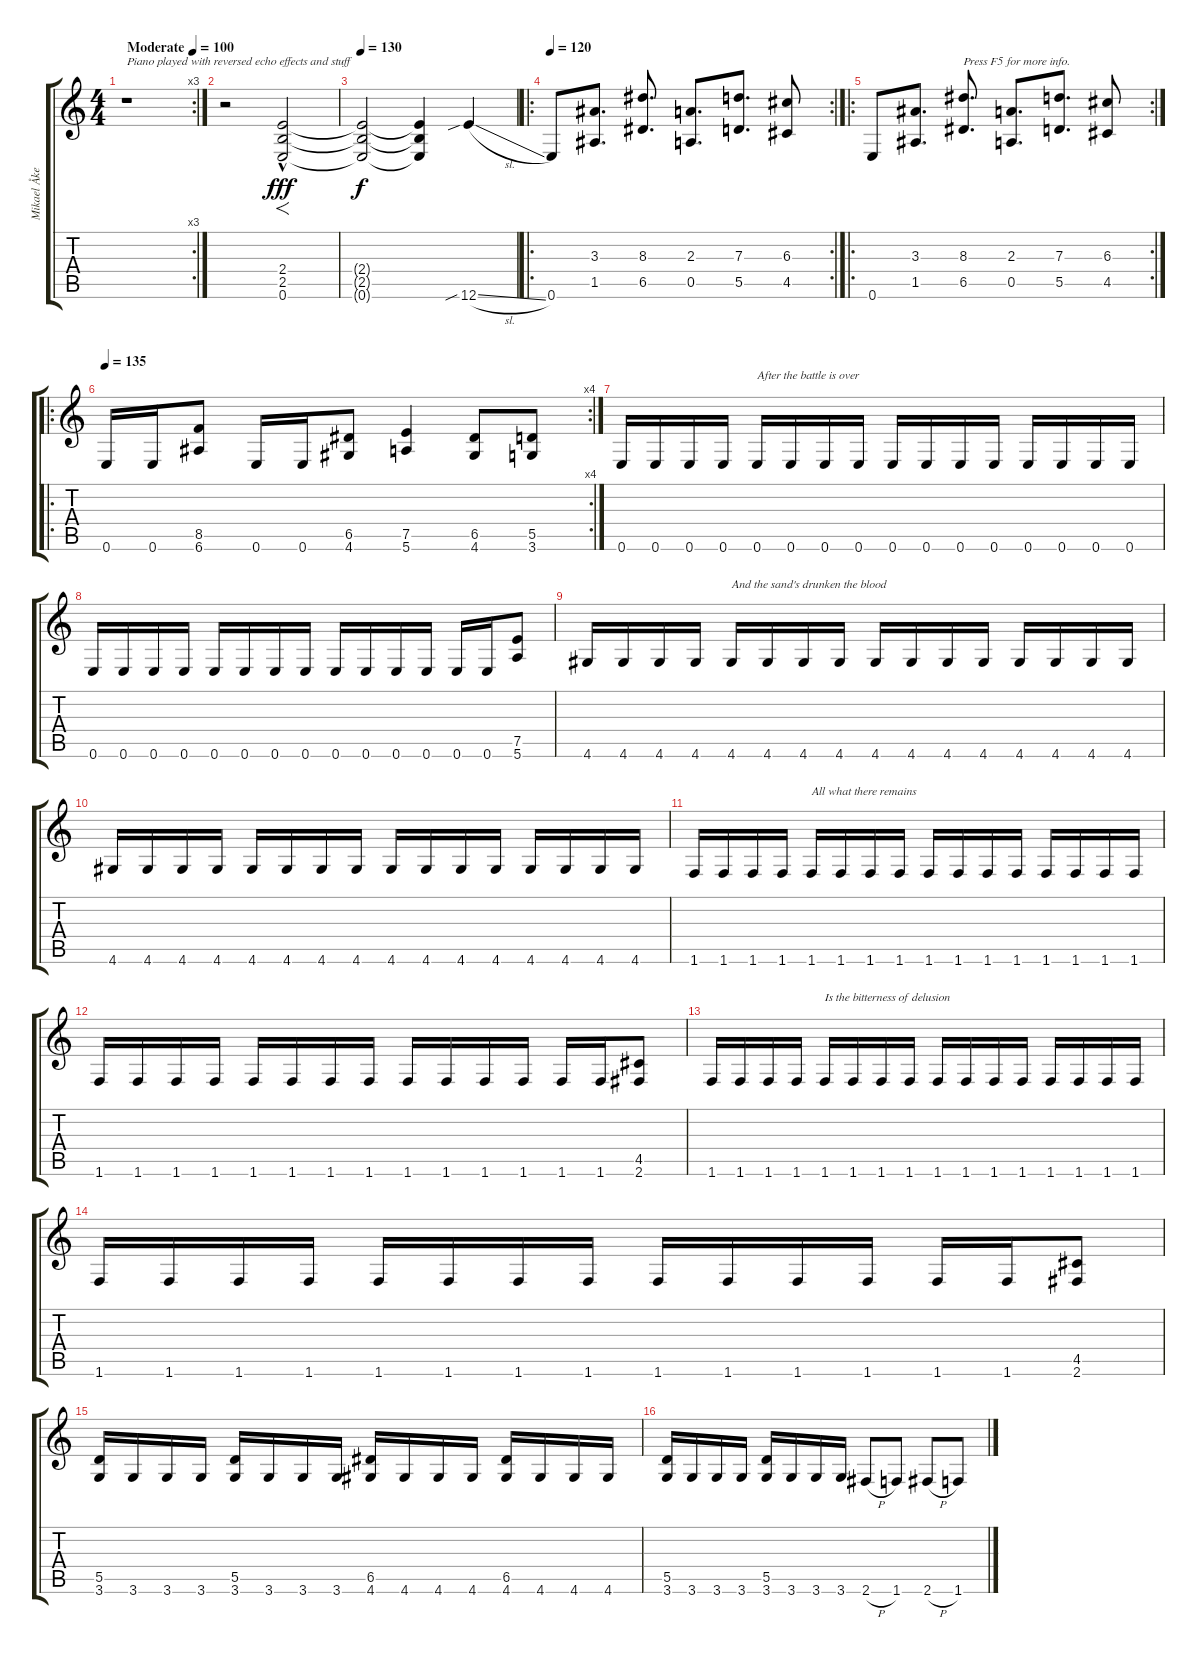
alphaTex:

\track ("Mikael Åkerfeldt" "Mikael Åke") {instrument distortionguitar}
\staff {score tabs}
\tuning (E4 B3 G3 D3 A2 E2) {hide}
\rc 3
\ts (4 4)
\tempo (100 "Moderate")
\clef g2
\ks c
r.1{txt "Piano played with reversed echo effects and stuff" dy fff instrument distortionguitar} |
r.2 (2.4{hac} 2.5{hac} 0.6{hac}).2{f} |
\tempo 130
(2.4{t} 2.5{t} 0.6{t}).2{dy f} (2.4{t} 2.5{t} 0.6{t}).4 12.6{sib sl}.4 |
\ro
\rc 2
\tempo 120
0.6.8 (3.3 1.5).8{d} (8.3 6.5).8{d} (2.3 0.5).8{d} (7.3 5.5).8{d} (6.3 4.5).8 |
\ro
\rc 2
0.6.8 (3.3 1.5).8{d} (8.3 6.5).8{d txt "Press F5 for more info."} (2.3 0.5).8{d} (7.3 5.5).8{d} (6.3 4.5).8 |
\ro
\rc 4
\tempo 140
\tempo 135
0.6.16 0.6.16 (8.5 6.6).8 0.6.16 0.6.16 (6.5 4.6).8 (7.5 5.6).4 (6.5 4.6).8 (5.5 3.6).8 |
0.6.16 0.6.16 0.6.16 0.6.16 0.6.16{txt "After the battle is over"} 0.6.16 0.6.16 0.6.16 0.6.16 0.6.16 0.6.16 0.6.16 0.6.16 0.6.16 0.6.16 0.6.16 |
0.6.16 0.6.16 0.6.16 0.6.16 0.6.16 0.6.16 0.6.16 0.6.16 0.6.16 0.6.16 0.6.16 0.6.16 0.6.16 0.6.16 (7.5 5.6).8 |
4.6.16 4.6.16 4.6.16 4.6.16 4.6.16{txt "And the sand's drunken the blood"} 4.6.16 4.6.16 4.6.16 4.6.16 4.6.16 4.6.16 4.6.16 4.6.16 4.6.16 4.6.16 4.6.16 |
4.6.16 4.6.16 4.6.16 4.6.16 4.6.16 4.6.16 4.6.16 4.6.16 4.6.16 4.6.16 4.6.16 4.6.16 4.6.16 4.6.16 4.6.16 4.6.16 |
1.6.16 1.6.16 1.6.16 1.6.16 1.6.16{txt "All what there remains"} 1.6.16 1.6.16 1.6.16 1.6.16 1.6.16 1.6.16 1.6.16 1.6.16 1.6.16 1.6.16 1.6.16 |
1.6.16 1.6.16 1.6.16 1.6.16 1.6.16 1.6.16 1.6.16 1.6.16 1.6.16 1.6.16 1.6.16 1.6.16 1.6.16 1.6.16 (4.5 2.6).8 |
1.6.16 1.6.16 1.6.16 1.6.16 1.6.16{txt "Is the bitterness of delusion"} 1.6.16 1.6.16 1.6.16 1.6.16 1.6.16 1.6.16 1.6.16 1.6.16 1.6.16 1.6.16 1.6.16 |
1.6.16 1.6.16 1.6.16 1.6.16 1.6.16 1.6.16 1.6.16 1.6.16 1.6.16 1.6.16 1.6.16 1.6.16 1.6.16 1.6.16 (4.5 2.6).8 |
(5.5 3.6).16 3.6.16 3.6.16 3.6.16 (5.5 3.6).16 3.6.16 3.6.16 3.6.16 (6.5 4.6).16 4.6.16 4.6.16 4.6.16 (6.5 4.6).16 4.6.16 4.6.16 4.6.16 |
(5.5 3.6).16 3.6.16 3.6.16 3.6.16 (5.5 3.6).16 3.6.16 3.6.16 3.6.16 2.6{h}.8 1.6.8 2.6{h}.8 1.6.8
